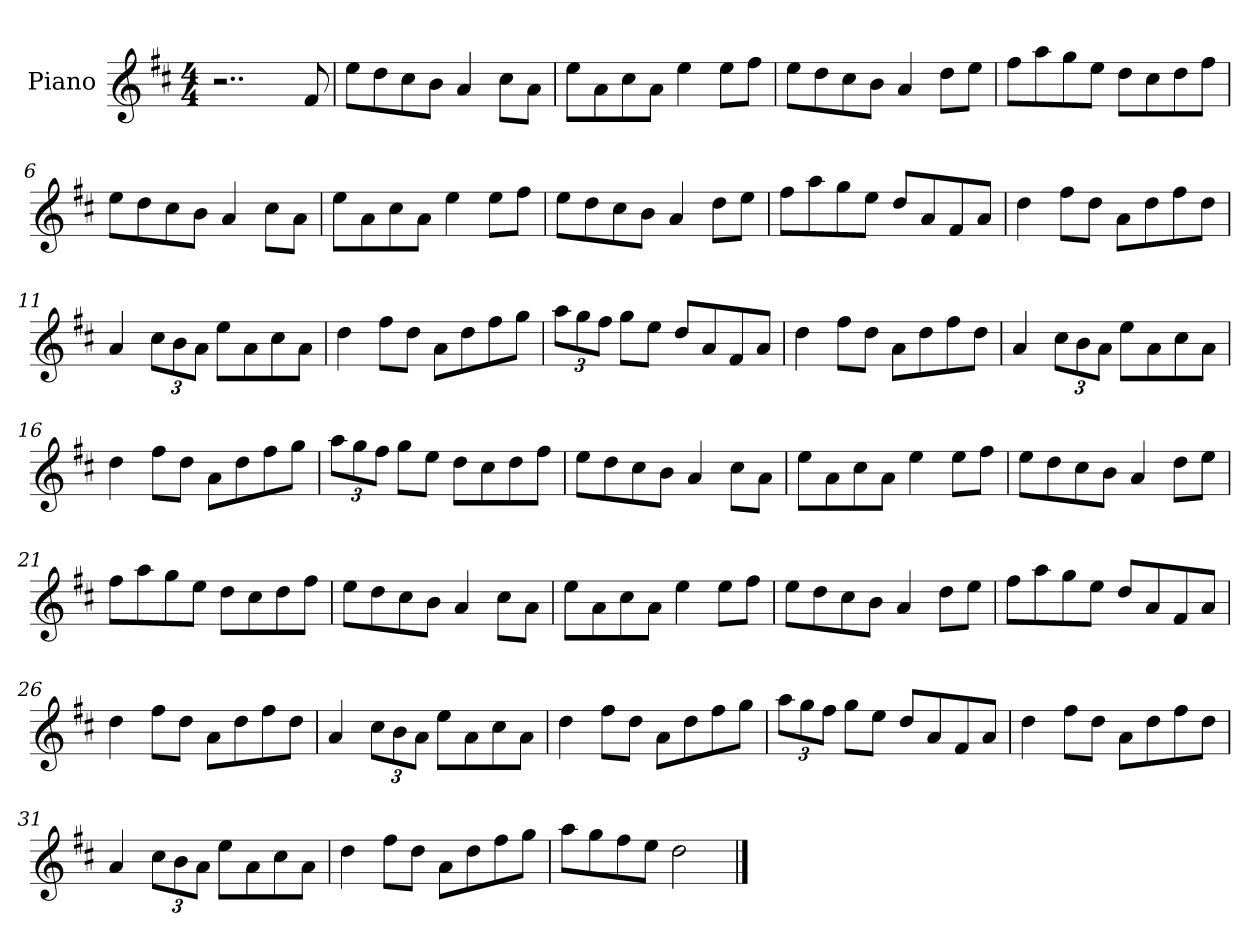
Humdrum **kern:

**kern
*part1
*staff1
*I"Piano
*I'Pno
*clefG2
*k[f#c#]
*M4/4
=1
2..r
8f#/
=2
8ee\L
8dd\
8cc#\
8b\J
4a/
8cc#\L
8a\J
=3
8ee\L
8a\
8cc#\
8a\J
4ee\
8ee\L
8ff#\J
=4
8ee\L
8dd\
8cc#\
8b\J
4a/
8dd\L
8ee\J
=5
8ff#\L
8aa\
8gg\
8ee\J
8dd\L
8cc#\
8dd\
8ff#\J
=6
8ee\L
8dd\
8cc#\
8b\J
4a/
8cc#\L
8a\J
=7
8ee\L
8a\
8cc#\
8a\J
4ee\
8ee\L
8ff#\J
=8
8ee\L
8dd\
8cc#\
8b\J
4a/
8dd\L
8ee\J
=9
8ff#\L
8aa\
8gg\
8ee\J
8dd/L
8a/
8f#/
8a/J
=10
4dd\
8ff#\L
8dd\J
8a\L
8dd\
8ff#\
8dd\J
=11
4a/
*Xbrackettup
12cc#\L
12b\
12a\J
8ee\L
8a\
8cc#\
8a\J
=12
4dd\
8ff#\L
8dd\J
8a\L
8dd\
8ff#\
8gg\J
=13
12aa\L
12gg\
12ff#\J
8gg\L
8ee\J
8dd/L
8a/
8f#/
8a/J
=14
4dd\
8ff#\L
8dd\J
8a\L
8dd\
8ff#\
8dd\J
=15
4a/
12cc#\L
12b\
12a\J
8ee\L
8a\
8cc#\
8a\J
=16
4dd\
8ff#\L
8dd\J
8a\L
8dd\
8ff#\
8gg\J
=17
12aa\L
12gg\
12ff#\J
8gg\L
8ee\J
8dd\L
8cc#\
8dd\
8ff#\J
=18
8ee\L
8dd\
8cc#\
8b\J
4a/
8cc#\L
8a\J
=19
8ee\L
8a\
8cc#\
8a\J
4ee\
8ee\L
8ff#\J
=20
8ee\L
8dd\
8cc#\
8b\J
4a/
8dd\L
8ee\J
=21
8ff#\L
8aa\
8gg\
8ee\J
8dd\L
8cc#\
8dd\
8ff#\J
=22
8ee\L
8dd\
8cc#\
8b\J
4a/
8cc#\L
8a\J
=23
8ee\L
8a\
8cc#\
8a\J
4ee\
8ee\L
8ff#\J
=24
8ee\L
8dd\
8cc#\
8b\J
4a/
8dd\L
8ee\J
=25
8ff#\L
8aa\
8gg\
8ee\J
8dd/L
8a/
8f#/
8a/J
=26
4dd\
8ff#\L
8dd\J
8a\L
8dd\
8ff#\
8dd\J
=27
4a/
12cc#\L
12b\
12a\J
8ee\L
8a\
8cc#\
8a\J
=28
4dd\
8ff#\L
8dd\J
8a\L
8dd\
8ff#\
8gg\J
=29
12aa\L
12gg\
12ff#\J
8gg\L
8ee\J
8dd/L
8a/
8f#/
8a/J
=30
4dd\
8ff#\L
8dd\J
8a\L
8dd\
8ff#\
8dd\J
=31
4a/
12cc#\L
12b\
12a\J
8ee\L
8a\
8cc#\
8a\J
=32
4dd\
8ff#\L
8dd\J
8a\L
8dd\
8ff#\
8gg\J
=33
8aa\L
8gg\
8ff#\
8ee\J
2dd\
==
*-
